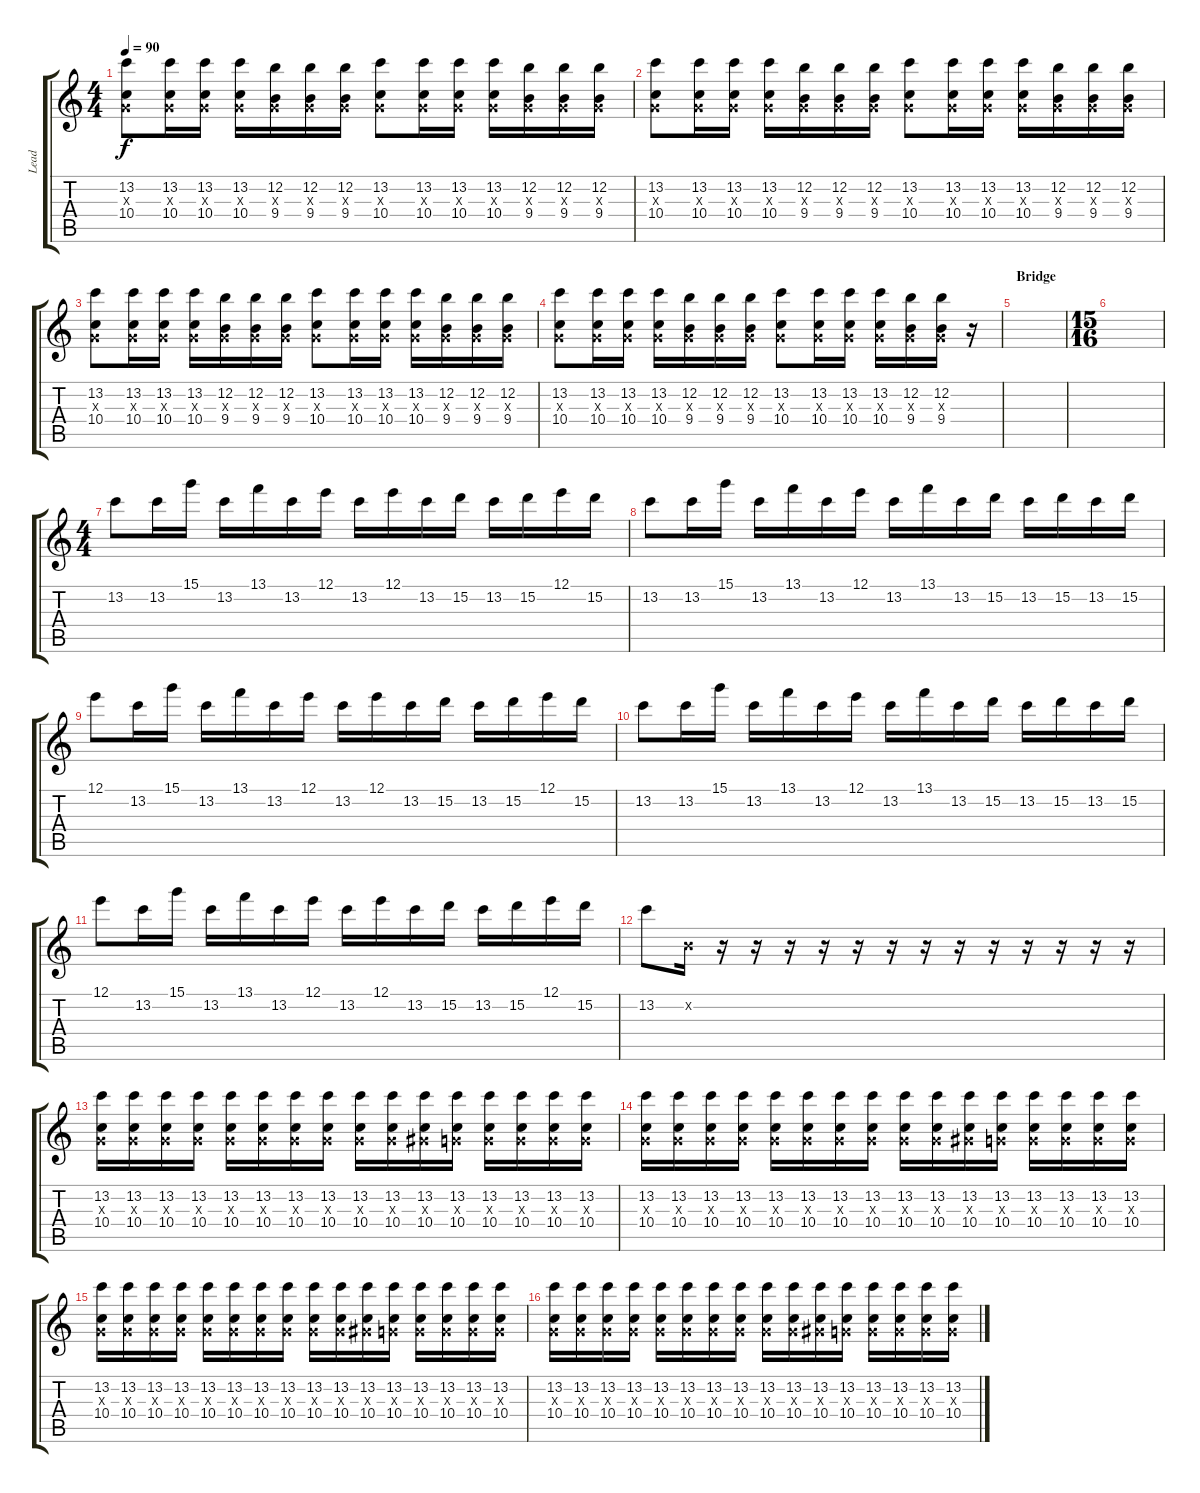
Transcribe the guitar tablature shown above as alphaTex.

\track ("Lead" "Lead") {instrument distortionguitar}
\staff {score tabs}
\tuning (E4 B3 G3 D3 A2 D2) {hide}
\ts (4 4)
\tempo 90
\clef g2
\ks c
(13.2 0.3{x} 10.4).8{dy f} (13.2 0.3{x} 10.4).16 (13.2 0.3{x} 10.4).16 (13.2 0.3{x} 10.4).16 (12.2 0.3{x} 9.4).16 (12.2 0.3{x} 9.4).16 (12.2 0.3{x} 9.4).16 (13.2 0.3{x} 10.4).8 (13.2 0.3{x} 10.4).16 (13.2 0.3{x} 10.4).16 (13.2 0.3{x} 10.4).16 (12.2 0.3{x} 9.4).16 (12.2 0.3{x} 9.4).16 (12.2 0.3{x} 9.4).16 |
(13.2 0.3{x} 10.4).8 (13.2 0.3{x} 10.4).16 (13.2 0.3{x} 10.4).16 (13.2 0.3{x} 10.4).16 (12.2 0.3{x} 9.4).16 (12.2 0.3{x} 9.4).16 (12.2 0.3{x} 9.4).16 (13.2 0.3{x} 10.4).8 (13.2 0.3{x} 10.4).16 (13.2 0.3{x} 10.4).16 (13.2 0.3{x} 10.4).16 (12.2 0.3{x} 9.4).16 (12.2 0.3{x} 9.4).16 (12.2 0.3{x} 9.4).16 |
(13.2 0.3{x} 10.4).8 (13.2 0.3{x} 10.4).16 (13.2 0.3{x} 10.4).16 (13.2 0.3{x} 10.4).16 (12.2 0.3{x} 9.4).16 (12.2 0.3{x} 9.4).16 (12.2 0.3{x} 9.4).16 (13.2 0.3{x} 10.4).8 (13.2 0.3{x} 10.4).16 (13.2 0.3{x} 10.4).16 (13.2 0.3{x} 10.4).16 (12.2 0.3{x} 9.4).16 (12.2 0.3{x} 9.4).16 (12.2 0.3{x} 9.4).16 |
(13.2 0.3{x} 10.4).8 (13.2 0.3{x} 10.4).16 (13.2 0.3{x} 10.4).16 (13.2 0.3{x} 10.4).16 (12.2 0.3{x} 9.4).16 (12.2 0.3{x} 9.4).16 (12.2 0.3{x} 9.4).16 (13.2 0.3{x} 10.4).8 (13.2 0.3{x} 10.4).16 (13.2 0.3{x} 10.4).16 (13.2 0.3{x} 10.4).16 (12.2 0.3{x} 9.4).16 (12.2 0.3{x} 9.4).16 r.16 |
\section ("" "Bridge")
|
\ts (15 16)
|
\ts (4 4)
13.2.8{volume 11} 13.2.16 15.1.16 13.2.16 13.1.16 13.2.16 12.1.16 13.2.16 12.1.16 13.2.16 15.2.16 13.2.16 15.2.16 12.1.16 15.2.16 |
13.2.8{volume 11} 13.2.16 15.1.16 13.2.16 13.1.16 13.2.16 12.1.16 13.2.16 13.1.16 13.2.16 15.2.16 13.2.16 15.2.16 13.2.16 15.2.16 |
12.1.8{volume 11} 13.2.16 15.1.16 13.2.16 13.1.16 13.2.16 12.1.16 13.2.16 12.1.16 13.2.16 15.2.16 13.2.16 15.2.16 12.1.16 15.2.16 |
13.2.8{volume 11} 13.2.16 15.1.16 13.2.16 13.1.16 13.2.16 12.1.16 13.2.16 13.1.16 13.2.16 15.2.16 13.2.16 15.2.16 13.2.16 15.2.16 |
12.1.8{volume 11} 13.2.16 15.1.16 13.2.16 13.1.16 13.2.16 12.1.16 13.2.16 12.1.16 13.2.16 15.2.16 13.2.16 15.2.16 12.1.16 15.2.16 |
13.2.8 0.2{x}.16 r.16 r.16 r.16 r.16 r.16 r.16 r.16 r.16 r.16 r.16 r.16 r.16 r.16 |
(13.2 0.3{x} 10.4).16{volume 9 instrument distortionguitar} (13.2 0.3{x} 10.4).16 (13.2 0.3{x} 10.4).16 (13.2 0.3{x} 10.4).16 (13.2 0.3{x} 10.4).16 (13.2 0.3{x} 10.4).16 (13.2 0.3{x} 10.4).16 (13.2 0.3{x} 10.4).16 (13.2 0.3{x} 10.4).16 (13.2 0.3{x} 10.4).16 (13.2 1.3{x} 10.4).16 (13.2 0.3{x} 10.4).16 (13.2 0.3{x} 10.4).16 (13.2 0.3{x} 10.4).16 (13.2 0.3{x} 10.4).16 (13.2 0.3{x} 10.4).16 |
(13.2 0.3{x} 10.4).16 (13.2 0.3{x} 10.4).16 (13.2 0.3{x} 10.4).16 (13.2 0.3{x} 10.4).16 (13.2 0.3{x} 10.4).16 (13.2 0.3{x} 10.4).16 (13.2 0.3{x} 10.4).16 (13.2 0.3{x} 10.4).16 (13.2 0.3{x} 10.4).16 (13.2 0.3{x} 10.4).16 (13.2 1.3{x} 10.4).16 (13.2 0.3{x} 10.4).16 (13.2 0.3{x} 10.4).16 (13.2 0.3{x} 10.4).16 (13.2 0.3{x} 10.4).16 (13.2 0.3{x} 10.4).16 |
(13.2 0.3{x} 10.4).16{volume 9 instrument distortionguitar} (13.2 0.3{x} 10.4).16 (13.2 0.3{x} 10.4).16 (13.2 0.3{x} 10.4).16 (13.2 0.3{x} 10.4).16 (13.2 0.3{x} 10.4).16 (13.2 0.3{x} 10.4).16 (13.2 0.3{x} 10.4).16 (13.2 0.3{x} 10.4).16 (13.2 0.3{x} 10.4).16 (13.2 1.3{x} 10.4).16 (13.2 0.3{x} 10.4).16 (13.2 0.3{x} 10.4).16 (13.2 0.3{x} 10.4).16 (13.2 0.3{x} 10.4).16 (13.2 0.3{x} 10.4).16 |
(13.2 0.3{x} 10.4).16 (13.2 0.3{x} 10.4).16 (13.2 0.3{x} 10.4).16 (13.2 0.3{x} 10.4).16 (13.2 0.3{x} 10.4).16 (13.2 0.3{x} 10.4).16 (13.2 0.3{x} 10.4).16 (13.2 0.3{x} 10.4).16 (13.2 0.3{x} 10.4).16 (13.2 0.3{x} 10.4).16 (13.2 1.3{x} 10.4).16 (13.2 0.3{x} 10.4).16 (13.2 0.3{x} 10.4).16 (13.2 0.3{x} 10.4).16 (13.2 0.3{x} 10.4).16 (13.2 0.3{x} 10.4).16
